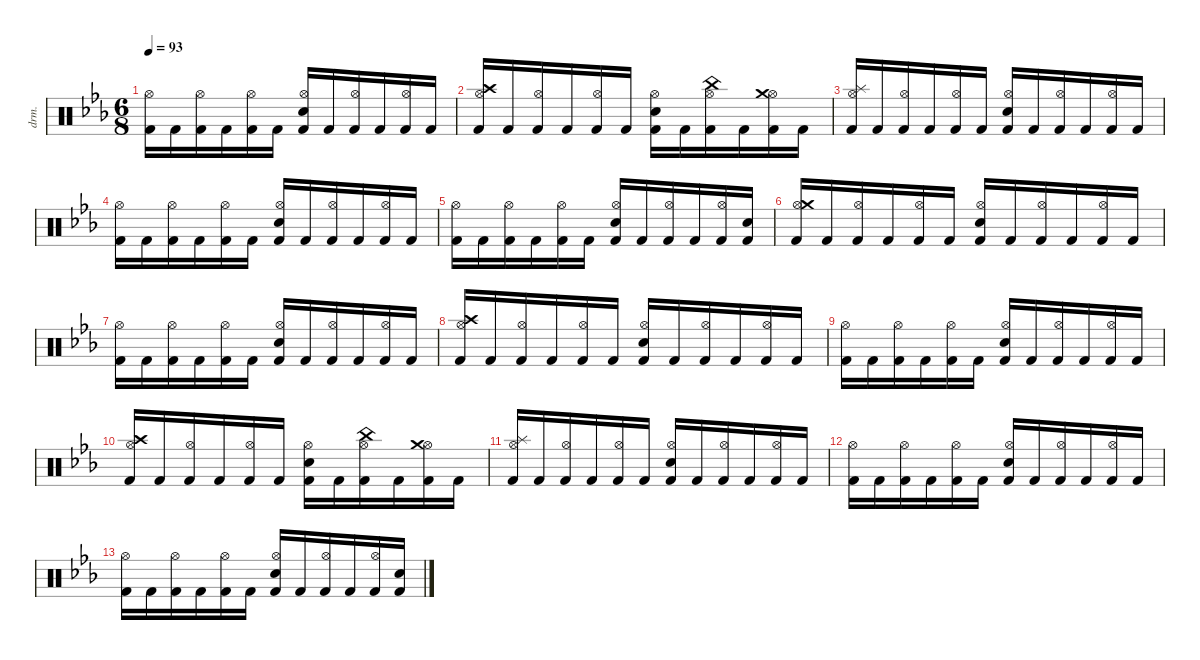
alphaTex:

\defaultSystemsLayout 4
\hideDynamics
\bracketExtendMode nobrackets
\otherSystemsTrackNameOrientation horizontal
\track ("Drums" "drm.") {defaultSystemsLayout 4 instrument percussion}
\staff {score}
\articulation defaults
\ts (6 8)
\tempo 93
\clef neutral
\ks cminor
("Hi-Hat (open)"{acc forcenatural} "Kick (hit) 2"{acc forcenatural}).16{dy ff beam Down} "Kick (hit) 2"{acc forcenatural}.16{dy f beam Down} ("Hi-Hat (open)"{acc forcenatural} "Kick (hit) 2"{acc forcenatural}).16{dy ff beam Down} "Kick (hit) 2"{acc forcenatural}.16{dy f beam Down} ("Hi-Hat (open)"{acc forcenatural} "Kick (hit) 2"{acc forcenatural}).16{dy ff beam Down} "Kick (hit) 2"{acc forcenatural}.16{dy f beam Down} ("Hi-Hat (open)"{acc forcenatural} "Snare (hit) 2"{acc forcenatural} "Kick (hit) 2"{acc forcenatural}).16{dy ff beam Up} "Kick (hit) 2"{acc forcenatural}.16{dy f beam Up} ("Hi-Hat (open)"{acc forcenatural} "Kick (hit) 2"{acc forcenatural}).16{dy ff beam Up} "Kick (hit) 2"{acc forcenatural}.16{dy f beam Up} ("Hi-Hat (open)"{acc forcenatural} "Kick (hit) 2"{acc forcenatural}).16{dy ff beam Up} "Kick (hit) 2"{acc forcenatural}.16{dy f beam Up} |
("Hi-Hat (open)"{acc forcenatural} "Crash high (hit)"{acc forcenatural} "Kick (hit) 2"{acc forcenatural}).16{dy ff beam Up} "Kick (hit) 2"{acc forcenatural}.16{dy f beam Up} ("Hi-Hat (open)"{acc forcenatural} "Kick (hit) 2"{acc forcenatural}).16{dy ff beam Up} "Kick (hit) 2"{acc forcenatural}.16{dy f beam Up} ("Hi-Hat (open)"{acc forcenatural} "Kick (hit) 2"{acc forcenatural}).16{dy ff beam Up} "Kick (hit) 2"{acc forcenatural}.16{dy f beam Up} ("Hi-Hat (open)"{acc forcenatural} "Snare (hit) 2"{acc forcenatural} "Kick (hit) 2"{acc forcenatural}).16{dy ff beam Down} "Kick (hit) 2"{acc forcenatural}.16{dy f beam Down} ("Hi-Hat (open)"{acc forcenatural} "China (hit)"{acc forcenatural} "Kick (hit) 2"{acc forcenatural}).16{dy fff beam Down} "Kick (hit) 2"{acc forcenatural}.16{dy f beam Down} ("Hi-Hat (open)"{acc forcenatural} "Crash medium (hit)"{acc forcenatural} "Kick (hit) 2"{acc forcenatural}).16{dy ff beam Down} "Kick (hit) 2"{acc forcenatural}.16{dy f beam Down} |
("Hi-Hat (open)"{acc forcenatural} "Splash (hit)"{acc forcenatural} "Kick (hit) 2"{acc forcenatural}).16{dy ff beam Up} "Kick (hit) 2"{acc forcenatural}.16{dy f beam Up} ("Hi-Hat (open)"{acc forcenatural} "Kick (hit) 2"{acc forcenatural}).16{dy ff beam Up} "Kick (hit) 2"{acc forcenatural}.16{dy f beam Up} ("Hi-Hat (open)"{acc forcenatural} "Kick (hit) 2"{acc forcenatural}).16{dy ff beam Up} "Kick (hit) 2"{acc forcenatural}.16{dy f beam Up} ("Hi-Hat (open)"{acc forcenatural} "Snare (hit) 2"{acc forcenatural} "Kick (hit) 2"{acc forcenatural}).16{dy ff beam Up} "Kick (hit) 2"{acc forcenatural}.16{dy f beam Up} ("Hi-Hat (open)"{acc forcenatural} "Kick (hit) 2"{acc forcenatural}).16{dy ff beam Up} "Kick (hit) 2"{acc forcenatural}.16{dy f beam Up} ("Hi-Hat (open)"{acc forcenatural} "Kick (hit) 2"{acc forcenatural}).16{dy ff beam Up} "Kick (hit) 2"{acc forcenatural}.16{dy f beam Up} |
("Hi-Hat (open)"{acc forcenatural} "Kick (hit) 2"{acc forcenatural}).16{dy ff beam Down} "Kick (hit) 2"{acc forcenatural}.16{dy f beam Down} ("Hi-Hat (open)"{acc forcenatural} "Kick (hit) 2"{acc forcenatural}).16{dy ff beam Down} "Kick (hit) 2"{acc forcenatural}.16{dy f beam Down} ("Hi-Hat (open)"{acc forcenatural} "Kick (hit) 2"{acc forcenatural}).16{dy ff beam Down} "Kick (hit) 2"{acc forcenatural}.16{dy f beam Down} ("Hi-Hat (open)"{acc forcenatural} "Snare (hit) 2"{acc forcenatural} "Kick (hit) 2"{acc forcenatural}).16{dy ff beam Up} "Kick (hit) 2"{acc forcenatural}.16{dy f beam Up} ("Hi-Hat (open)"{acc forcenatural} "Kick (hit) 2"{acc forcenatural}).16{dy ff beam Up} "Kick (hit) 2"{acc forcenatural}.16{dy f beam Up} ("Hi-Hat (open)"{acc forcenatural} "Kick (hit) 2"{acc forcenatural}).16{dy ff beam Up} "Kick (hit) 2"{acc forcenatural}.16{dy f beam Up} |
("Hi-Hat (open)"{acc forcenatural} "Kick (hit) 2"{acc forcenatural}).16{dy ff beam Down} "Kick (hit) 2"{acc forcenatural}.16{dy f beam Down} ("Hi-Hat (open)"{acc forcenatural} "Kick (hit) 2"{acc forcenatural}).16{dy ff beam Down} "Kick (hit) 2"{acc forcenatural}.16{dy f beam Down} ("Hi-Hat (open)"{acc forcenatural} "Kick (hit) 2"{acc forcenatural}).16{dy ff beam Down} "Kick (hit) 2"{acc forcenatural}.16{dy f beam Down} ("Hi-Hat (open)"{acc forcenatural} "Snare (hit) 2"{acc forcenatural} "Kick (hit) 2"{acc forcenatural}).16{dy ff beam Up} "Kick (hit) 2"{acc forcenatural}.16{dy f beam Up} ("Hi-Hat (open)"{acc forcenatural} "Kick (hit) 2"{acc forcenatural}).16{dy ff beam Up} "Kick (hit) 2"{acc forcenatural}.16{dy f beam Up} ("Hi-Hat (open)"{acc forcenatural} "Kick (hit) 2"{acc forcenatural}).16{dy ff beam Up} ("Snare (hit) 2"{acc forcenatural} "Kick (hit) 2"{acc forcenatural}).16{dy fff beam Up} |
("Hi-Hat (open)"{acc forcenatural} "Crash medium (hit)"{acc forcenatural} "Kick (hit) 2"{acc forcenatural}).16{dy ff beam Up} "Kick (hit) 2"{acc forcenatural}.16{dy f beam Up} ("Hi-Hat (open)"{acc forcenatural} "Kick (hit) 2"{acc forcenatural}).16{dy ff beam Up} "Kick (hit) 2"{acc forcenatural}.16{dy f beam Up} ("Hi-Hat (open)"{acc forcenatural} "Kick (hit) 2"{acc forcenatural}).16{dy ff beam Up} "Kick (hit) 2"{acc forcenatural}.16{dy f beam Up} ("Hi-Hat (open)"{acc forcenatural} "Snare (hit) 2"{acc forcenatural} "Kick (hit) 2"{acc forcenatural}).16{dy ff beam Up} "Kick (hit) 2"{acc forcenatural}.16{dy f beam Up} ("Hi-Hat (open)"{acc forcenatural} "Kick (hit) 2"{acc forcenatural}).16{dy ff beam Up} "Kick (hit) 2"{acc forcenatural}.16{dy f beam Up} ("Hi-Hat (open)"{acc forcenatural} "Kick (hit) 2"{acc forcenatural}).16{dy ff beam Up} "Kick (hit) 2"{acc forcenatural}.16{dy f beam Up} |
("Hi-Hat (open)"{acc forcenatural} "Kick (hit) 2"{acc forcenatural}).16{dy ff beam Down} "Kick (hit) 2"{acc forcenatural}.16{dy f beam Down} ("Hi-Hat (open)"{acc forcenatural} "Kick (hit) 2"{acc forcenatural}).16{dy ff beam Down} "Kick (hit) 2"{acc forcenatural}.16{dy f beam Down} ("Hi-Hat (open)"{acc forcenatural} "Kick (hit) 2"{acc forcenatural}).16{dy ff beam Down} "Kick (hit) 2"{acc forcenatural}.16{dy f beam Down} ("Hi-Hat (open)"{acc forcenatural} "Snare (hit) 2"{acc forcenatural} "Kick (hit) 2"{acc forcenatural}).16{dy ff beam Up} "Kick (hit) 2"{acc forcenatural}.16{dy f beam Up} ("Hi-Hat (open)"{acc forcenatural} "Kick (hit) 2"{acc forcenatural}).16{dy ff beam Up} "Kick (hit) 2"{acc forcenatural}.16{dy f beam Up} ("Hi-Hat (open)"{acc forcenatural} "Kick (hit) 2"{acc forcenatural}).16{dy ff beam Up} "Kick (hit) 2"{acc forcenatural}.16{dy f beam Up} |
("Hi-Hat (open)"{acc forcenatural} "Crash high (hit)"{acc forcenatural} "Kick (hit) 2"{acc forcenatural}).16{dy ff beam Up} "Kick (hit) 2"{acc forcenatural}.16{dy f beam Up} ("Hi-Hat (open)"{acc forcenatural} "Kick (hit) 2"{acc forcenatural}).16{dy ff beam Up} "Kick (hit) 2"{acc forcenatural}.16{dy f beam Up} ("Hi-Hat (open)"{acc forcenatural} "Kick (hit) 2"{acc forcenatural}).16{dy ff beam Up} "Kick (hit) 2"{acc forcenatural}.16{dy f beam Up} ("Hi-Hat (open)"{acc forcenatural} "Snare (hit) 2"{acc forcenatural} "Kick (hit) 2"{acc forcenatural}).16{dy ff beam Up} "Kick (hit) 2"{acc forcenatural}.16{dy f beam Up} ("Hi-Hat (open)"{acc forcenatural} "Kick (hit) 2"{acc forcenatural}).16{dy ff beam Up} "Kick (hit) 2"{acc forcenatural}.16{dy f beam Up} ("Hi-Hat (open)"{acc forcenatural} "Kick (hit) 2"{acc forcenatural}).16{dy ff beam Up} "Kick (hit) 2"{acc forcenatural}.16{dy f beam Up} |
("Hi-Hat (open)"{acc forcenatural} "Kick (hit) 2"{acc forcenatural}).16{dy ff beam Down} "Kick (hit) 2"{acc forcenatural}.16{dy f beam Down} ("Hi-Hat (open)"{acc forcenatural} "Kick (hit) 2"{acc forcenatural}).16{dy ff beam Down} "Kick (hit) 2"{acc forcenatural}.16{dy f beam Down} ("Hi-Hat (open)"{acc forcenatural} "Kick (hit) 2"{acc forcenatural}).16{dy ff beam Down} "Kick (hit) 2"{acc forcenatural}.16{dy f beam Down} ("Hi-Hat (open)"{acc forcenatural} "Snare (hit) 2"{acc forcenatural} "Kick (hit) 2"{acc forcenatural}).16{dy ff beam Up} "Kick (hit) 2"{acc forcenatural}.16{dy f beam Up} ("Hi-Hat (open)"{acc forcenatural} "Kick (hit) 2"{acc forcenatural}).16{dy ff beam Up} "Kick (hit) 2"{acc forcenatural}.16{dy f beam Up} ("Hi-Hat (open)"{acc forcenatural} "Kick (hit) 2"{acc forcenatural}).16{dy ff beam Up} "Kick (hit) 2"{acc forcenatural}.16{dy f beam Up} |
("Hi-Hat (open)"{acc forcenatural} "Crash high (hit)"{acc forcenatural} "Kick (hit) 2"{acc forcenatural}).16{dy ff beam Up} "Kick (hit) 2"{acc forcenatural}.16{dy f beam Up} ("Hi-Hat (open)"{acc forcenatural} "Kick (hit) 2"{acc forcenatural}).16{dy ff beam Up} "Kick (hit) 2"{acc forcenatural}.16{dy f beam Up} ("Hi-Hat (open)"{acc forcenatural} "Kick (hit) 2"{acc forcenatural}).16{dy ff beam Up} "Kick (hit) 2"{acc forcenatural}.16{dy f beam Up} ("Hi-Hat (open)"{acc forcenatural} "Snare (hit) 2"{acc forcenatural} "Kick (hit) 2"{acc forcenatural}).16{dy ff beam Down} "Kick (hit) 2"{acc forcenatural}.16{dy f beam Down} ("Hi-Hat (open)"{acc forcenatural} "China (hit)"{acc forcenatural} "Kick (hit) 2"{acc forcenatural}).16{dy fff beam Down} "Kick (hit) 2"{acc forcenatural}.16{dy f beam Down} ("Hi-Hat (open)"{acc forcenatural} "Crash medium (hit)"{acc forcenatural} "Kick (hit) 2"{acc forcenatural}).16{dy ff beam Down} "Kick (hit) 2"{acc forcenatural}.16{dy f beam Down} |
("Hi-Hat (open)"{acc forcenatural} "Splash (hit)"{acc forcenatural} "Kick (hit) 2"{acc forcenatural}).16{dy ff beam Up} "Kick (hit) 2"{acc forcenatural}.16{dy f beam Up} ("Hi-Hat (open)"{acc forcenatural} "Kick (hit) 2"{acc forcenatural}).16{dy ff beam Up} "Kick (hit) 2"{acc forcenatural}.16{dy f beam Up} ("Hi-Hat (open)"{acc forcenatural} "Kick (hit) 2"{acc forcenatural}).16{dy ff beam Up} "Kick (hit) 2"{acc forcenatural}.16{dy f beam Up} ("Hi-Hat (open)"{acc forcenatural} "Snare (hit) 2"{acc forcenatural} "Kick (hit) 2"{acc forcenatural}).16{dy ff beam Up} "Kick (hit) 2"{acc forcenatural}.16{dy f beam Up} ("Hi-Hat (open)"{acc forcenatural} "Kick (hit) 2"{acc forcenatural}).16{dy ff beam Up} "Kick (hit) 2"{acc forcenatural}.16{dy f beam Up} ("Hi-Hat (open)"{acc forcenatural} "Kick (hit) 2"{acc forcenatural}).16{dy ff beam Up} "Kick (hit) 2"{acc forcenatural}.16{dy f beam Up} |
("Hi-Hat (open)"{acc forcenatural} "Kick (hit) 2"{acc forcenatural}).16{dy ff beam Down} "Kick (hit) 2"{acc forcenatural}.16{dy f beam Down} ("Hi-Hat (open)"{acc forcenatural} "Kick (hit) 2"{acc forcenatural}).16{dy ff beam Down} "Kick (hit) 2"{acc forcenatural}.16{dy f beam Down} ("Hi-Hat (open)"{acc forcenatural} "Kick (hit) 2"{acc forcenatural}).16{dy ff beam Down} "Kick (hit) 2"{acc forcenatural}.16{dy f beam Down} ("Hi-Hat (open)"{acc forcenatural} "Snare (hit) 2"{acc forcenatural} "Kick (hit) 2"{acc forcenatural}).16{dy ff beam Up} "Kick (hit) 2"{acc forcenatural}.16{dy f beam Up} ("Hi-Hat (open)"{acc forcenatural} "Kick (hit) 2"{acc forcenatural}).16{dy ff beam Up} "Kick (hit) 2"{acc forcenatural}.16{dy f beam Up} ("Hi-Hat (open)"{acc forcenatural} "Kick (hit) 2"{acc forcenatural}).16{dy ff beam Up} "Kick (hit) 2"{acc forcenatural}.16{dy f beam Up} |
("Hi-Hat (open)"{acc forcenatural} "Kick (hit) 2"{acc forcenatural}).16{dy ff beam Down} "Kick (hit) 2"{acc forcenatural}.16{dy f beam Down} ("Hi-Hat (open)"{acc forcenatural} "Kick (hit) 2"{acc forcenatural}).16{dy ff beam Down} "Kick (hit) 2"{acc forcenatural}.16{dy f beam Down} ("Hi-Hat (open)"{acc forcenatural} "Kick (hit) 2"{acc forcenatural}).16{dy ff beam Down} "Kick (hit) 2"{acc forcenatural}.16{dy f beam Down} ("Hi-Hat (open)"{acc forcenatural} "Snare (hit) 2"{acc forcenatural} "Kick (hit) 2"{acc forcenatural}).16{dy ff beam Up} "Kick (hit) 2"{acc forcenatural}.16{dy f beam Up} ("Hi-Hat (open)"{acc forcenatural} "Kick (hit) 2"{acc forcenatural}).16{dy ff beam Up} "Kick (hit) 2"{acc forcenatural}.16{dy f beam Up} ("Hi-Hat (open)"{acc forcenatural} "Kick (hit) 2"{acc forcenatural}).16{dy ff beam Up} ("Snare (hit) 2"{acc forcenatural} "Kick (hit) 2"{acc forcenatural}).16{dy fff beam Up}
